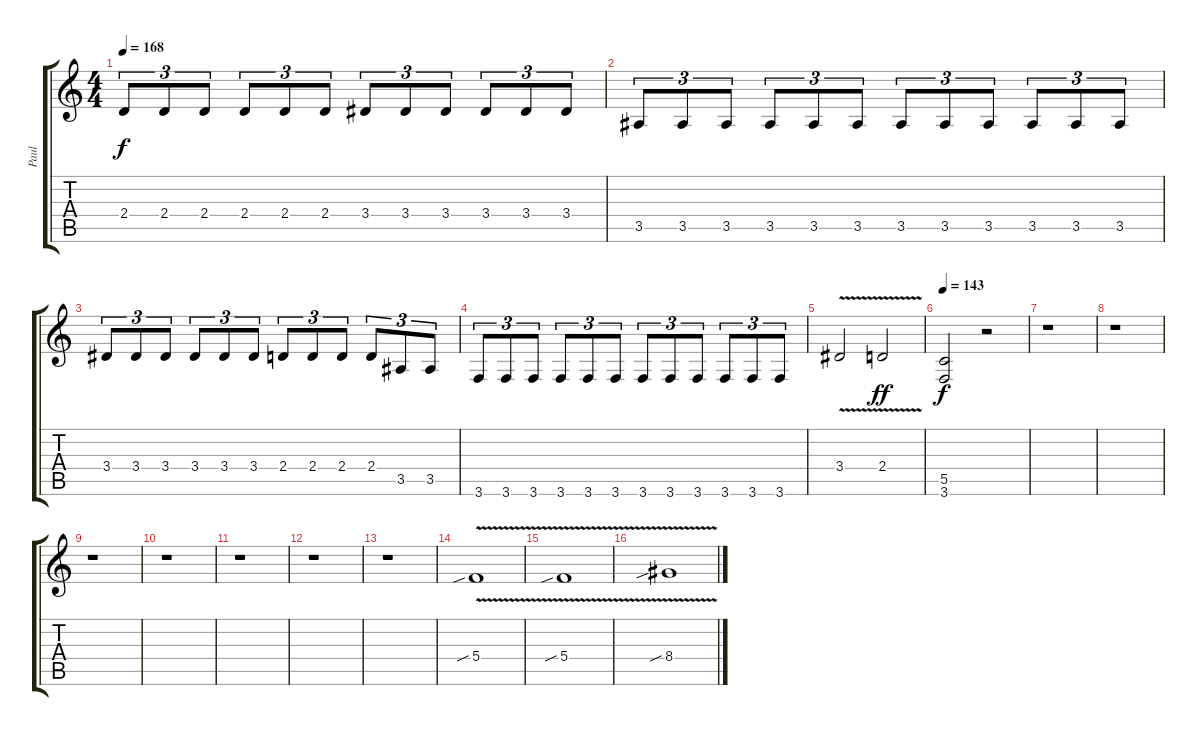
\track ("Paul" "Paul") {instrument distortionguitar}
\staff {score tabs}
\tuning (D4 A3 F3 C3 G2 D2) {hide}
\ts (4 4)
\tempo 168
\clef g2
\ks c
2.4.8{tu (3 2) dy f} 2.4.8{tu (3 2)} 2.4.8{tu (3 2)} 2.4.8{tu (3 2)} 2.4.8{tu (3 2)} 2.4.8{tu (3 2)} 3.4.8{tu (3 2)} 3.4.8{tu (3 2)} 3.4.8{tu (3 2)} 3.4.8{tu (3 2)} 3.4.8{tu (3 2)} 3.4.8{tu (3 2)} |
3.5.8{tu (3 2)} 3.5.8{tu (3 2)} 3.5.8{tu (3 2)} 3.5.8{tu (3 2)} 3.5.8{tu (3 2)} 3.5.8{tu (3 2)} 3.5.8{tu (3 2)} 3.5.8{tu (3 2)} 3.5.8{tu (3 2)} 3.5.8{tu (3 2)} 3.5.8{tu (3 2)} 3.5.8{tu (3 2)} |
3.4.8{tu (3 2)} 3.4.8{tu (3 2)} 3.4.8{tu (3 2)} 3.4.8{tu (3 2)} 3.4.8{tu (3 2)} 3.4.8{tu (3 2)} 2.4.8{tu (3 2)} 2.4.8{tu (3 2)} 2.4.8{tu (3 2)} 2.4.8{tu (3 2)} 3.5.8{tu (3 2)} 3.5.8{tu (3 2)} |
3.6.8{tu (3 2)} 3.6.8{tu (3 2)} 3.6.8{tu (3 2)} 3.6.8{tu (3 2)} 3.6.8{tu (3 2)} 3.6.8{tu (3 2)} 3.6.8{tu (3 2)} 3.6.8{tu (3 2)} 3.6.8{tu (3 2)} 3.6.8{tu (3 2)} 3.6.8{tu (3 2)} 3.6.8{tu (3 2)} |
3.4{v}.2 2.4{v}.2{dy ff} |
\tempo 143
(5.5 3.6).2{dy f} r.2 |
r.1 |
r.1 |
r.1 |
r.1 |
r.1 |
r.1 |
r.1 |
5.4{v sib}.1 |
5.4{v sib}.1 |
8.4{v sib}.1
